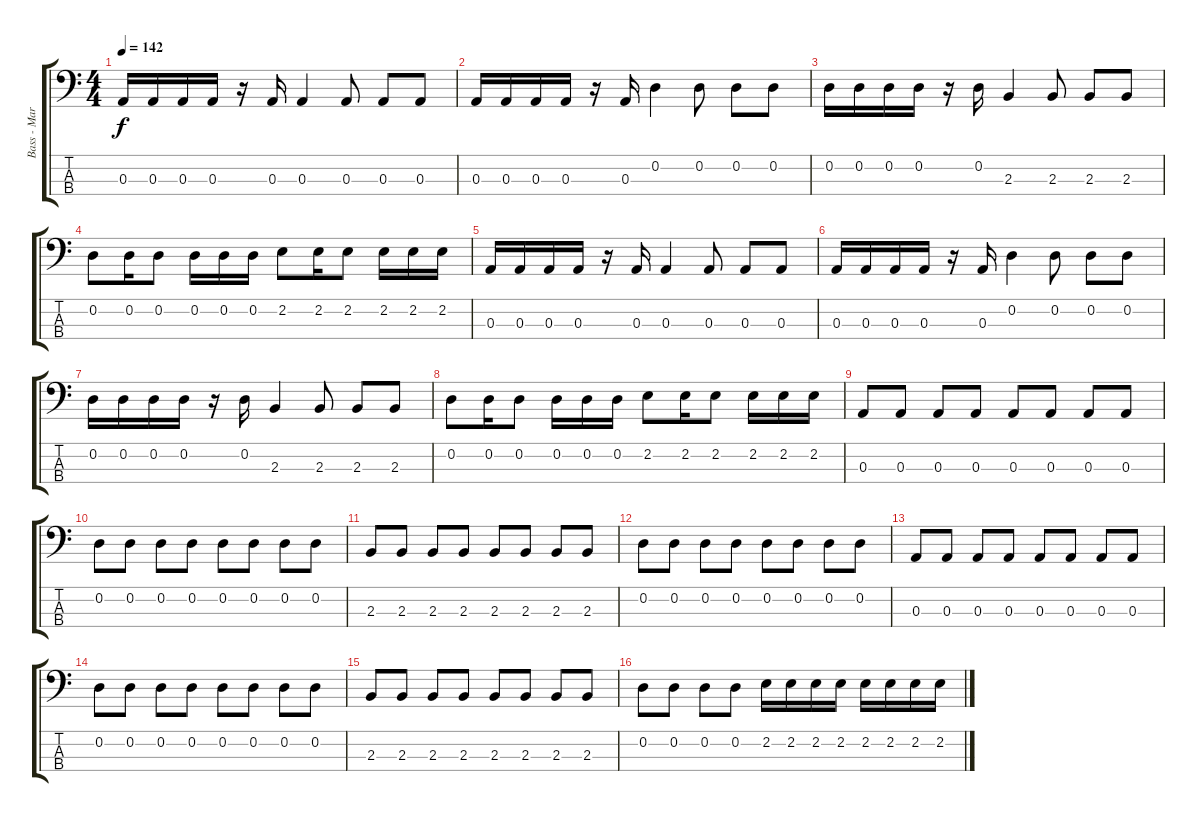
\track ("Bass - Mark" "Bass - Mar") {instrument electricbassfinger}
\staff {score tabs}
\tuning (G2 D2 A1 E1) {hide}
\ts (4 4)
\tempo 142
\clef f4
\ks c
0.3.16{dy f instrument electricbassfinger} 0.3.16 0.3.16 0.3.16 r.16 0.3.16 0.3.4 0.3.8 0.3.8 0.3.8 |
0.3.16 0.3.16 0.3.16 0.3.16 r.16 0.3.16 0.2.4 0.2.8 0.2.8 0.2.8 |
0.2.16 0.2.16 0.2.16 0.2.16 r.16 0.2.16 2.3.4 2.3.8 2.3.8 2.3.8 |
0.2.8 0.2.16 0.2.8 0.2.16 0.2.16 0.2.16 2.2.8 2.2.16 2.2.8 2.2.16 2.2.16 2.2.16 |
0.3.16 0.3.16 0.3.16 0.3.16 r.16 0.3.16 0.3.4 0.3.8 0.3.8 0.3.8 |
0.3.16 0.3.16 0.3.16 0.3.16 r.16 0.3.16 0.2.4 0.2.8 0.2.8 0.2.8 |
0.2.16 0.2.16 0.2.16 0.2.16 r.16 0.2.16 2.3.4 2.3.8 2.3.8 2.3.8 |
0.2.8 0.2.16 0.2.8 0.2.16 0.2.16 0.2.16 2.2.8 2.2.16 2.2.8 2.2.16 2.2.16 2.2.16 |
0.3.8 0.3.8 0.3.8 0.3.8 0.3.8 0.3.8 0.3.8 0.3.8 |
0.2.8 0.2.8 0.2.8 0.2.8 0.2.8 0.2.8 0.2.8 0.2.8 |
2.3.8 2.3.8 2.3.8 2.3.8 2.3.8 2.3.8 2.3.8 2.3.8 |
0.2.8 0.2.8 0.2.8 0.2.8 0.2.8 0.2.8 0.2.8 0.2.8 |
0.3.8 0.3.8 0.3.8 0.3.8 0.3.8 0.3.8 0.3.8 0.3.8 |
0.2.8 0.2.8 0.2.8 0.2.8 0.2.8 0.2.8 0.2.8 0.2.8 |
2.3.8 2.3.8 2.3.8 2.3.8 2.3.8 2.3.8 2.3.8 2.3.8 |
0.2.8 0.2.8 0.2.8 0.2.8 2.2.16 2.2.16 2.2.16 2.2.16 2.2.16 2.2.16 2.2.16 2.2.16
